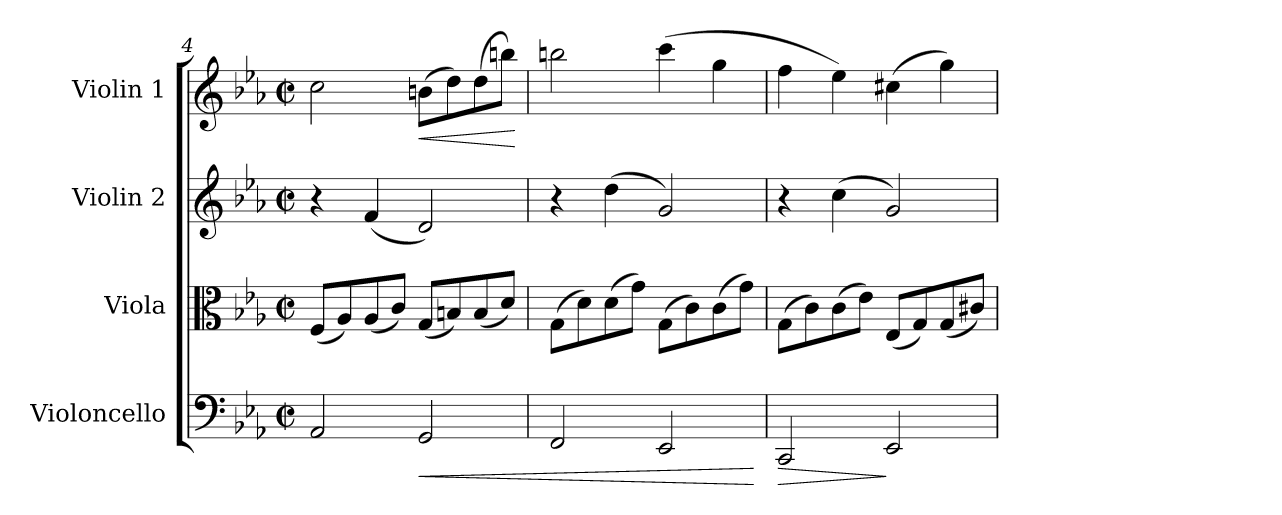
**kern	**dynam	**kern	**kern	**kern	**dynam
*part4	*part4	*part3	*part2	*part1	*part1
*staff4	*staff4	*staff3	*staff2	*staff1	*staff1
*I"Violoncello	*	*I"Viola	*I"Violin 2	*I"Violin 1	*
*I'Vc	*	*I'Vla	*I'Vln	*I'Vln	*
*clefF4	*	*clefC3	*clefG2	*clefG2	*
*k[b-e-a-]	*	*k[b-e-a-]	*k[b-e-a-]	*k[b-e-a-]	*
*M2/2	*	*M2/2	*M2/2	*M2/2	*
*met(c|)	*	*met(c|)	*met(c|)	*met(c|)	*
=4	=4	=4	=4	=4	=4
2AA-/	.	(8F/L	4r	2cc\	.
.	.	8A-/)	.	.	.
.	.	(8A-/	(4f/	.	.
.	.	8c/J)	.	.	.
!	!LO:HP:b	!	!	!	!LO:HP:b
2GG/	<	(8G/L	2d/)	(8bn\L	<
.	.	8Bn/)	.	8dd\)	.
.	.	(8B/	.	(8dd\	.
.	.	8d/J)	.	8bbn\J)	.
.	.	.	.	.	[
=5	=5	=5	=5	=5	=5
2FF/	.	(8G\L	4r	2bbn\	.
.	.	8d\)	.	.	.
.	.	(8d\	(4dd\	.	.
.	.	8g\J)	.	.	.
2EE-/	.	(8G\L	2g/)	(4ccc\	.
.	.	8c\)	.	.	.
.	.	(8c\	.	4gg\	.
.	.	8g\J)	.	.	.
.	[	.	.	.	.
!!LO:LB:g=z
=6	=6	=6	=6	=6	=6
!	!LO:HP:b	!	!	!	!
2CC/	>	(8G\L	4r	4ff\	.
.	.	8c\)	.	.	.
.	.	(8c\	(4cc\	4ee-\)	.
.	.	8e-\J)	.	.	.
2EE-/	]	(8E-/L	2g/)	(4cc#X\	.
.	.	8G/)	.	.	.
.	.	(8G/	.	4gg\)	.
.	.	8c#X/J)	.	.	.
=	=	=	=	=	=
*-	*-	*-	*-	*-	*-
